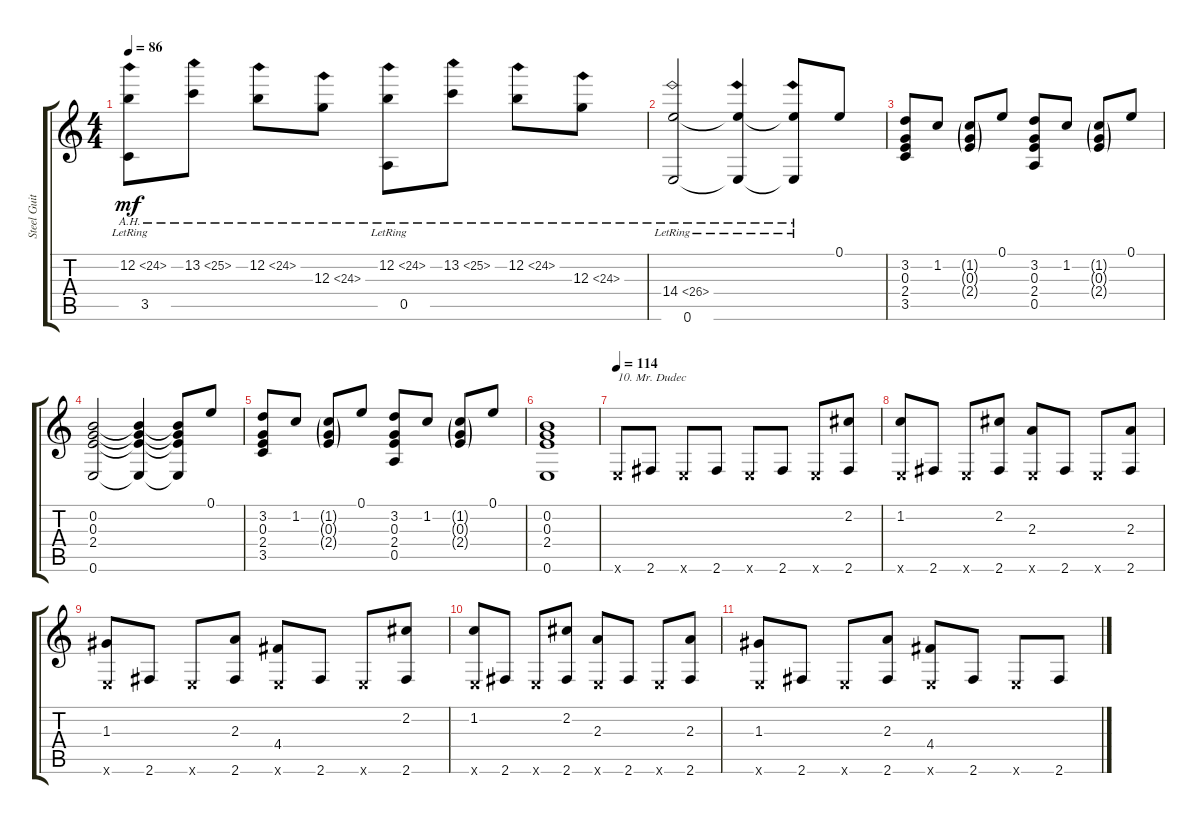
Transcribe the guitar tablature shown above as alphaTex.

\track ("Steel Guitar" "Steel Guit") {instrument acousticguitarsteel}
\staff {score tabs}
\tuning (E4 B3 G3 D3 A2 E2) {hide}
\ts (4 4)
\tempo 86
\clef g2
\ks c
(12.2{ah 12} 3.5{lr}).8{dy mf} 13.2{ah 12}.8 12.2{ah 12}.8 12.3{ah 12}.8 (12.2{ah 12} 0.5{lr}).8 13.2{ah 12}.8 12.2{ah 12}.8 12.3{ah 12}.8 |
(14.4{ah 12 lr} 0.6).2 (14.4{ah 12 lr t} 0.6{t}).4 (14.4{ah 12 lr t} 0.6{t}).8 0.1.8 |
(3.2 0.3 2.4 3.5).8 1.2.8 (1.2{g} 0.3{g} 2.4{g}).8 0.1.8 (3.2 0.3 2.4 0.5).8 1.2.8 (1.2{g} 0.3{g} 2.4{g}).8 0.1.8 |
(0.2 0.3 2.4 0.6).2 (0.2{t} 0.3{t} 2.4{t} 0.6{t}).4 (0.2{t} 0.3{t} 2.4{t} 0.6{t}).8 0.1.8 |
(3.2 0.3 2.4 3.5).8 1.2.8 (1.2{g} 0.3{g} 2.4{g}).8 0.1.8 (3.2 0.3 2.4 0.5).8 1.2.8 (1.2{g} 0.3{g} 2.4{g}).8 0.1.8 |
(0.2 0.3 2.4 0.6).1 |
\tempo 114
0.6{x}.8{txt "10. Mr. Dudec"} 2.6.8 0.6{x}.8 2.6.8 0.6{x}.8 2.6.8 0.6{x}.8 (2.2 2.6).8 |
(1.2 0.6{x}).8 2.6.8 0.6{x}.8 (2.2 2.6).8 (2.3 0.6{x}).8 2.6.8 0.6{x}.8 (2.3 2.6).8 |
(1.3 0.6{x}).8 2.6.8 0.6{x}.8 (2.3 2.6).8 (4.4 0.6{x}).8 2.6.8 0.6{x}.8 (2.2 2.6).8 |
(1.2 0.6{x}).8 2.6.8 0.6{x}.8 (2.2 2.6).8 (2.3 0.6{x}).8 2.6.8 0.6{x}.8 (2.3 2.6).8 |
(1.3 0.6{x}).8 2.6.8 0.6{x}.8 (2.3 2.6).8 (4.4 0.6{x}).8 2.6.8 0.6{x}.8 2.6.8
